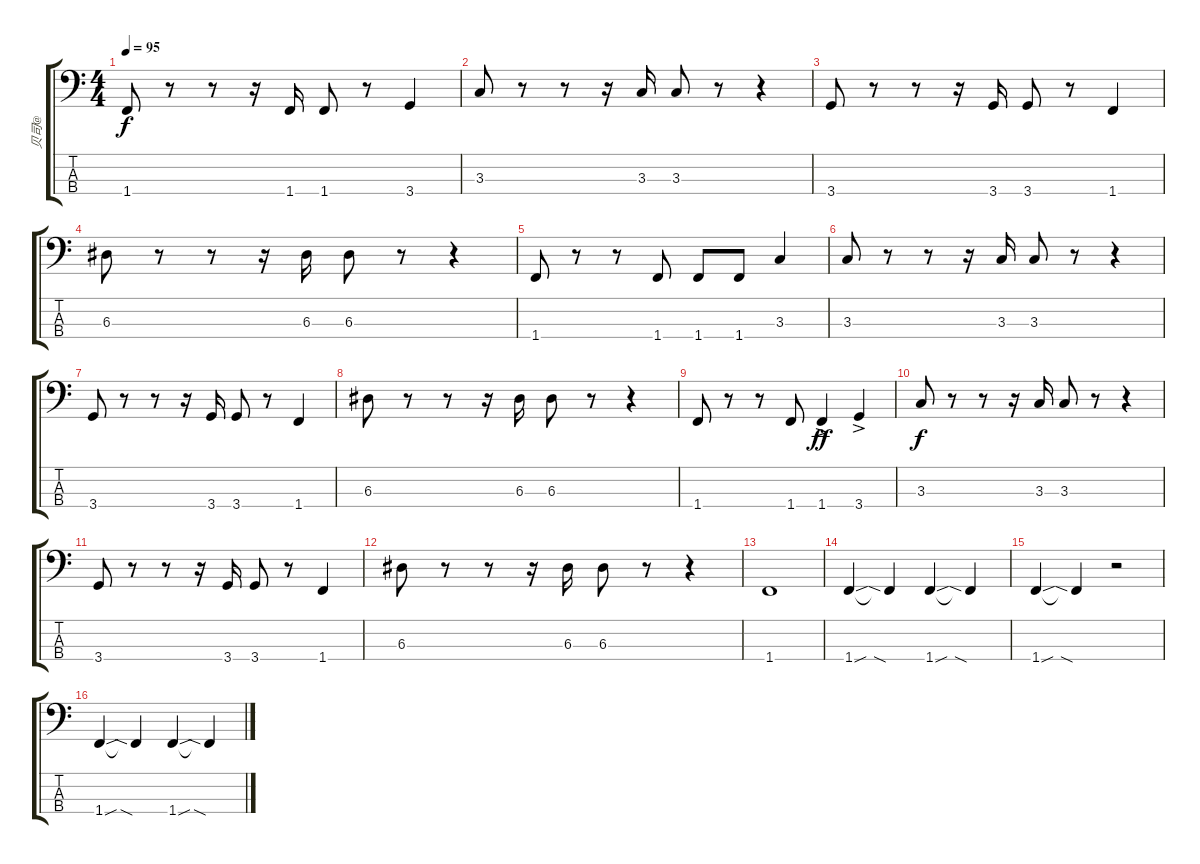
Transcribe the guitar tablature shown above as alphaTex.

\track ("贝司@" "贝司@") {instrument electricbassfinger}
\staff {score tabs}
\tuning (G2 D2 A1 E1) {hide}
\ts (4 4)
\tempo 95
\clef f4
\ks c
1.4.8{dy f} r.8 r.8 r.16 1.4.16 1.4.8 r.8 3.4.4 |
3.3.8 r.8 r.8 r.16 3.3.16 3.3.8 r.8 r.4 |
3.4.8 r.8 r.8 r.16 3.4.16 3.4.8 r.8 1.4.4 |
6.3.8 r.8 r.8 r.16 6.3.16 6.3.8 r.8 r.4 |
1.4.8 r.8 r.8 1.4.8 1.4.8 1.4.8 3.3.4 |
3.3.8 r.8 r.8 r.16 3.3.16 3.3.8 r.8 r.4 |
3.4.8 r.8 r.8 r.16 3.4.16 3.4.8 r.8 1.4.4 |
6.3.8 r.8 r.8 r.16 6.3.16 6.3.8 r.8 r.4 |
1.4.8 r.8 r.8 1.4.8 1.4{ac}.4{dy ff} 3.4{ac}.4 |
3.3.8{dy f} r.8 r.8 r.16 3.3.16 3.3.8 r.8 r.4 |
3.4.8 r.8 r.8 r.16 3.4.16 3.4.8 r.8 1.4.4 |
6.3.8 r.8 r.8 r.16 6.3.16 6.3.8 r.8 r.4 |
1.4.1 |
1.4{sou}.4 1.4{sia t}.4 1.4{sou}.4 1.4{sia t}.4 |
1.4{sou}.4 1.4{sia t}.4 r.2 |
1.4{sou}.4 1.4{sia t}.4 1.4{sou}.4 1.4{sia t}.4
